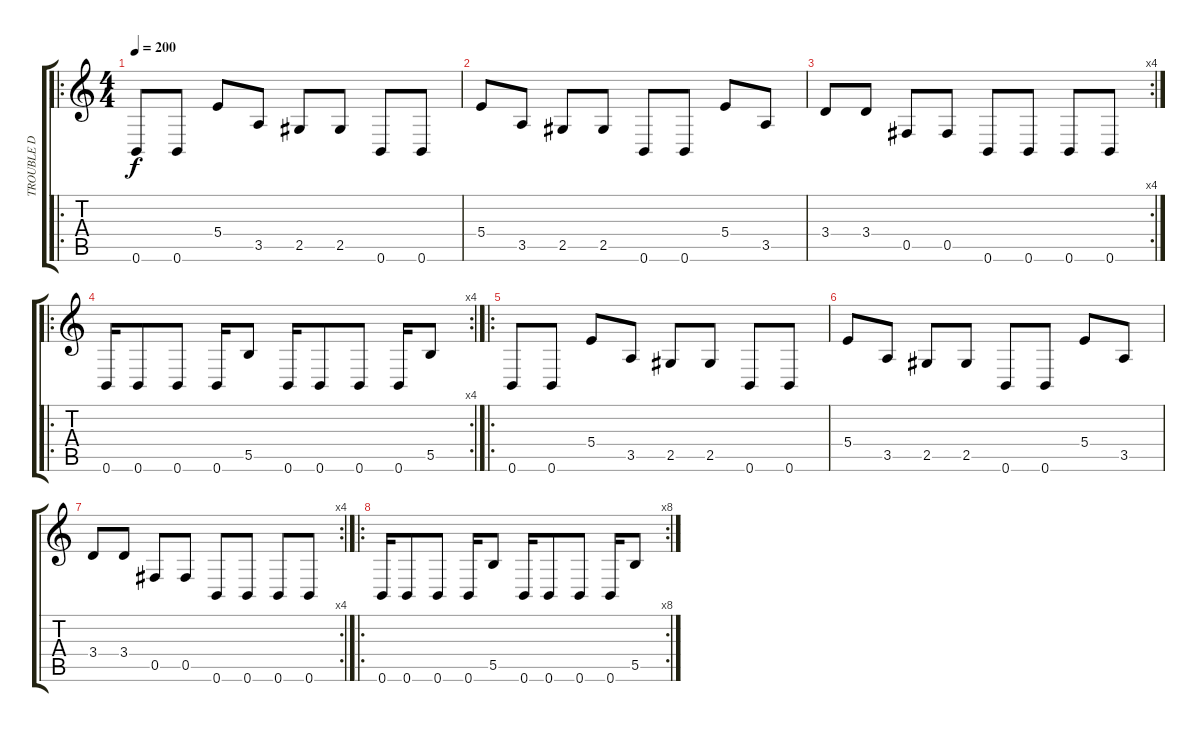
\track ("TROUBLE D" "TROUBLE D") {instrument electricbassfinger}
\staff {score tabs}
\tuning (Db4 Ab3 E3 B2 Gb2 B1) {hide}
\ro
\ts (4 4)
\tempo 200
\clef g2
\ks c
0.6.8{dy f} 0.6.8 5.4.8 3.5.8 2.5.8 2.5.8 0.6.8 0.6.8 |
5.4.8 3.5.8 2.5.8 2.5.8 0.6.8 0.6.8 5.4.8 3.5.8 |
\rc 4
3.4.8 3.4.8 0.5.8 0.5.8 0.6.8 0.6.8 0.6.8 0.6.8 |
\ro
\rc 4
0.6.16 0.6.8 0.6.8 0.6.16 5.5.8 0.6.16 0.6.8 0.6.8 0.6.16 5.5.8 |
\ro
0.6.8 0.6.8 5.4.8 3.5.8 2.5.8 2.5.8 0.6.8 0.6.8 |
5.4.8 3.5.8 2.5.8 2.5.8 0.6.8 0.6.8 5.4.8 3.5.8 |
\rc 4
3.4.8 3.4.8 0.5.8 0.5.8 0.6.8 0.6.8 0.6.8 0.6.8 |
\ro
\rc 8
0.6.16 0.6.8 0.6.8 0.6.16 5.5.8 0.6.16 0.6.8 0.6.8 0.6.16 5.5.8
